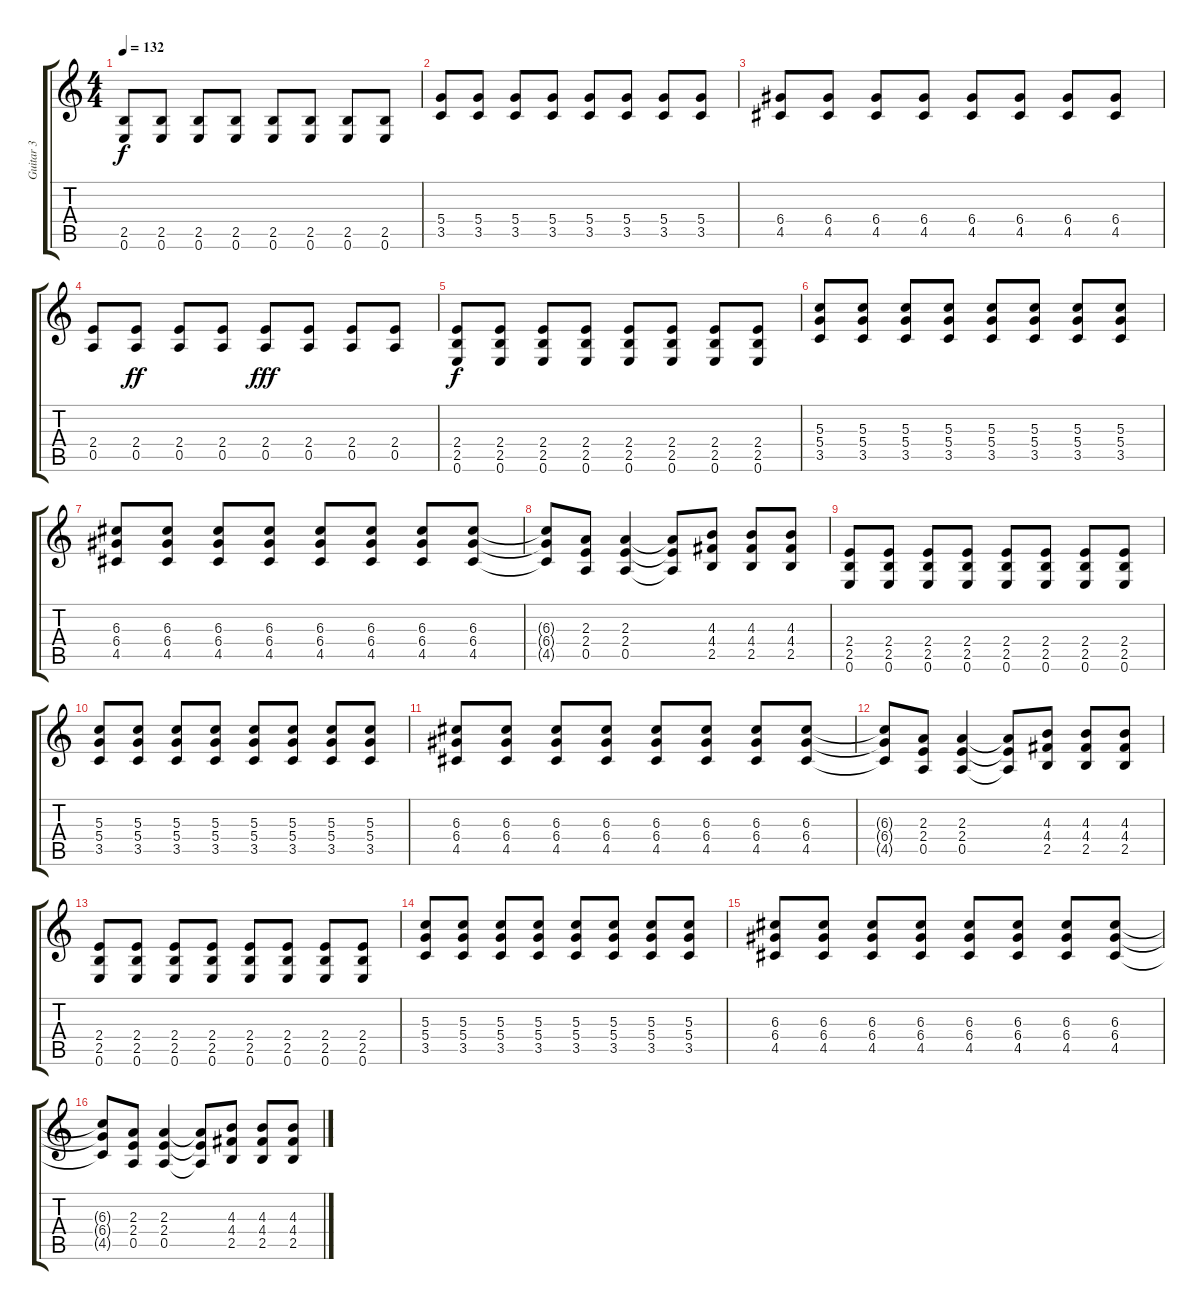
\track ("Guitar 3" "Guitar 3") {instrument electricguitarclean}
\staff {score tabs}
\tuning (E4 B3 G3 D3 A2 E2) {hide}
\ts (4 4)
\tempo 132
\clef g2
\ks c
(2.5 0.6).8{dy f} (2.5 0.6).8 (2.5 0.6).8 (2.5 0.6).8 (2.5 0.6).8 (2.5 0.6).8 (2.5 0.6).8 (2.5 0.6).8 |
(5.4 3.5).8 (5.4 3.5).8 (5.4 3.5).8 (5.4 3.5).8 (5.4 3.5).8 (5.4 3.5).8 (5.4 3.5).8 (5.4 3.5).8 |
(6.4 4.5).8 (6.4 4.5).8 (6.4 4.5).8 (6.4 4.5).8 (6.4 4.5).8 (6.4 4.5).8 (6.4 4.5).8 (6.4 4.5).8 |
(2.4 0.5).8 (2.4 0.5).8{dy ff} (2.4 0.5).8 (2.4 0.5).8 (2.4 0.5).8{dy fff} (2.4 0.5).8 (2.4 0.5).8 (2.4 0.5).8 |
(2.4 2.5 0.6).8{dy f volume 13 instrument overdrivenguitar} (2.4 2.5 0.6).8 (2.4 2.5 0.6).8 (2.4 2.5 0.6).8 (2.4 2.5 0.6).8 (2.4 2.5 0.6).8 (2.4 2.5 0.6).8 (2.4 2.5 0.6).8 |
(5.3 5.4 3.5).8 (5.3 5.4 3.5).8 (5.3 5.4 3.5).8 (5.3 5.4 3.5).8 (5.3 5.4 3.5).8 (5.3 5.4 3.5).8 (5.3 5.4 3.5).8 (5.3 5.4 3.5).8 |
(6.3 6.4 4.5).8{instrument overdrivenguitar} (6.3 6.4 4.5).8 (6.3 6.4 4.5).8 (6.3 6.4 4.5).8 (6.3 6.4 4.5).8 (6.3 6.4 4.5).8 (6.3 6.4 4.5).8 (6.3 6.4 4.5).8 |
(6.3{t} 6.4{t} 4.5{t}).8 (2.3 2.4 0.5).8 (2.3 2.4 0.5).4 (2.3{t} 2.4{t} 0.5{t}).8 (4.3 4.4 2.5).8 (4.3 4.4 2.5).8 (4.3 4.4 2.5).8 |
(2.4 2.5 0.6).8{volume 13 instrument overdrivenguitar} (2.4 2.5 0.6).8 (2.4 2.5 0.6).8 (2.4 2.5 0.6).8 (2.4 2.5 0.6).8 (2.4 2.5 0.6).8 (2.4 2.5 0.6).8 (2.4 2.5 0.6).8 |
(5.3 5.4 3.5).8 (5.3 5.4 3.5).8 (5.3 5.4 3.5).8 (5.3 5.4 3.5).8 (5.3 5.4 3.5).8 (5.3 5.4 3.5).8 (5.3 5.4 3.5).8 (5.3 5.4 3.5).8 |
(6.3 6.4 4.5).8{instrument overdrivenguitar} (6.3 6.4 4.5).8 (6.3 6.4 4.5).8 (6.3 6.4 4.5).8 (6.3 6.4 4.5).8 (6.3 6.4 4.5).8 (6.3 6.4 4.5).8 (6.3 6.4 4.5).8 |
(6.3{t} 6.4{t} 4.5{t}).8 (2.3 2.4 0.5).8 (2.3 2.4 0.5).4 (2.3{t} 2.4{t} 0.5{t}).8 (4.3 4.4 2.5).8 (4.3 4.4 2.5).8 (4.3 4.4 2.5).8 |
(2.4 2.5 0.6).8{volume 13 instrument overdrivenguitar} (2.4 2.5 0.6).8 (2.4 2.5 0.6).8 (2.4 2.5 0.6).8 (2.4 2.5 0.6).8 (2.4 2.5 0.6).8 (2.4 2.5 0.6).8 (2.4 2.5 0.6).8 |
(5.3 5.4 3.5).8 (5.3 5.4 3.5).8 (5.3 5.4 3.5).8 (5.3 5.4 3.5).8 (5.3 5.4 3.5).8 (5.3 5.4 3.5).8 (5.3 5.4 3.5).8 (5.3 5.4 3.5).8 |
(6.3 6.4 4.5).8{instrument overdrivenguitar} (6.3 6.4 4.5).8 (6.3 6.4 4.5).8 (6.3 6.4 4.5).8 (6.3 6.4 4.5).8 (6.3 6.4 4.5).8 (6.3 6.4 4.5).8 (6.3 6.4 4.5).8 |
(6.3{t} 6.4{t} 4.5{t}).8 (2.3 2.4 0.5).8 (2.3 2.4 0.5).4 (2.3{t} 2.4{t} 0.5{t}).8 (4.3 4.4 2.5).8 (4.3 4.4 2.5).8 (4.3 4.4 2.5).8
